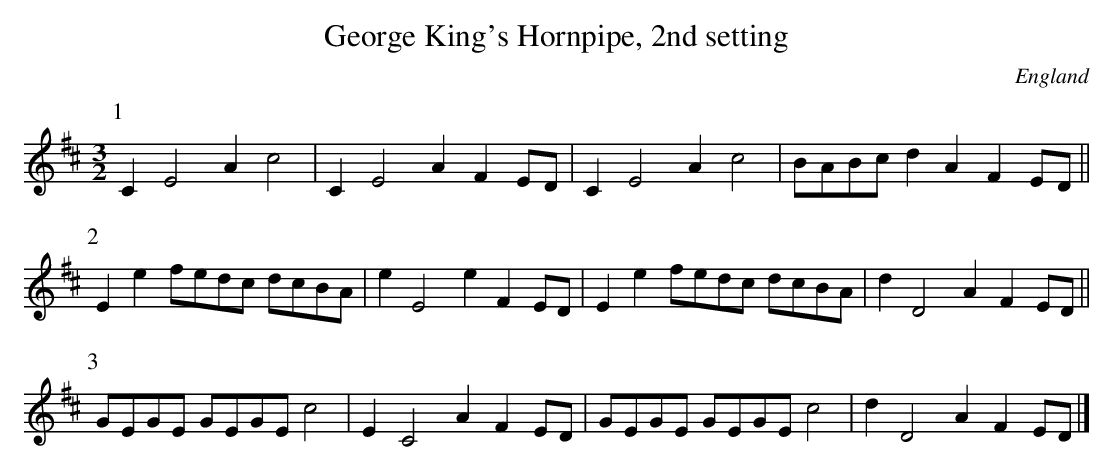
X:1
T:George King's Hornpipe, 2nd setting
L:1/8
M:3/2
O:England
K:D major
P:1
C2 E4 A2 c4 | C2 E4   A2 F2 ED |\
C2 E4 A2 c4 | BABc d2 A2 F2 ED ||
P:2
E2 e2 fedc dcBA | e2 E4 e2 F2 ED |\
E2 e2 fedc dcBA | d2 D4 A2 F2 ED ||
P:3
GEGE GEGE c4 | E2 C4 A2 F2 ED |\
GEGE GEGE c4 | d2 D4 A2 F2 ED |]
